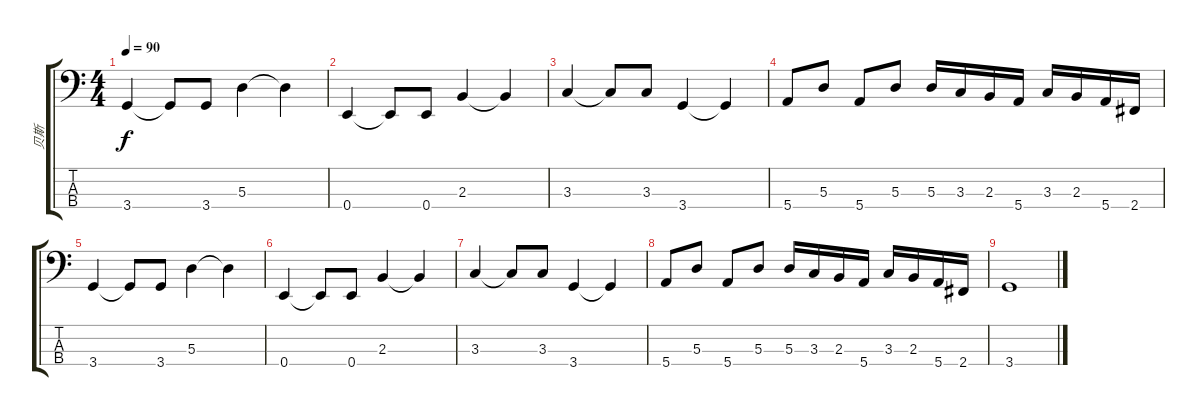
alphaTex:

\track (" 贝斯" " 贝斯") {instrument electricbassfinger}
\staff {score tabs}
\tuning (G2 D2 A1 E1) {hide}
\ts (4 4)
\tempo 90
\clef f4
\ks c
3.4.4{dy f} 3.4{t}.8{txt ""} 3.4.8 5.3.4 5.3{t}.4 |
0.4.4 0.4{t}.8 0.4.8 2.3.4 2.3{t}.4 |
3.3.4 3.3{t}.8 3.3.8 3.4.4 3.4{t}.4 |
5.4.8 5.3.8 5.4.8 5.3.8 5.3.16 3.3.16 2.3.16 5.4.16 3.3.16 2.3.16 5.4.16 2.4.16 |
3.4.4 3.4{t}.8 3.4.8 5.3.4 5.3{t}.4 |
0.4.4 0.4{t}.8 0.4.8 2.3.4 2.3{t}.4 |
3.3.4 3.3{t}.8 3.3.8 3.4.4 3.4{t}.4 |
5.4.8 5.3.8 5.4.8 5.3.8 5.3.16 3.3.16 2.3.16 5.4.16 3.3.16 2.3.16 5.4.16 2.4.16 |
3.4.1
